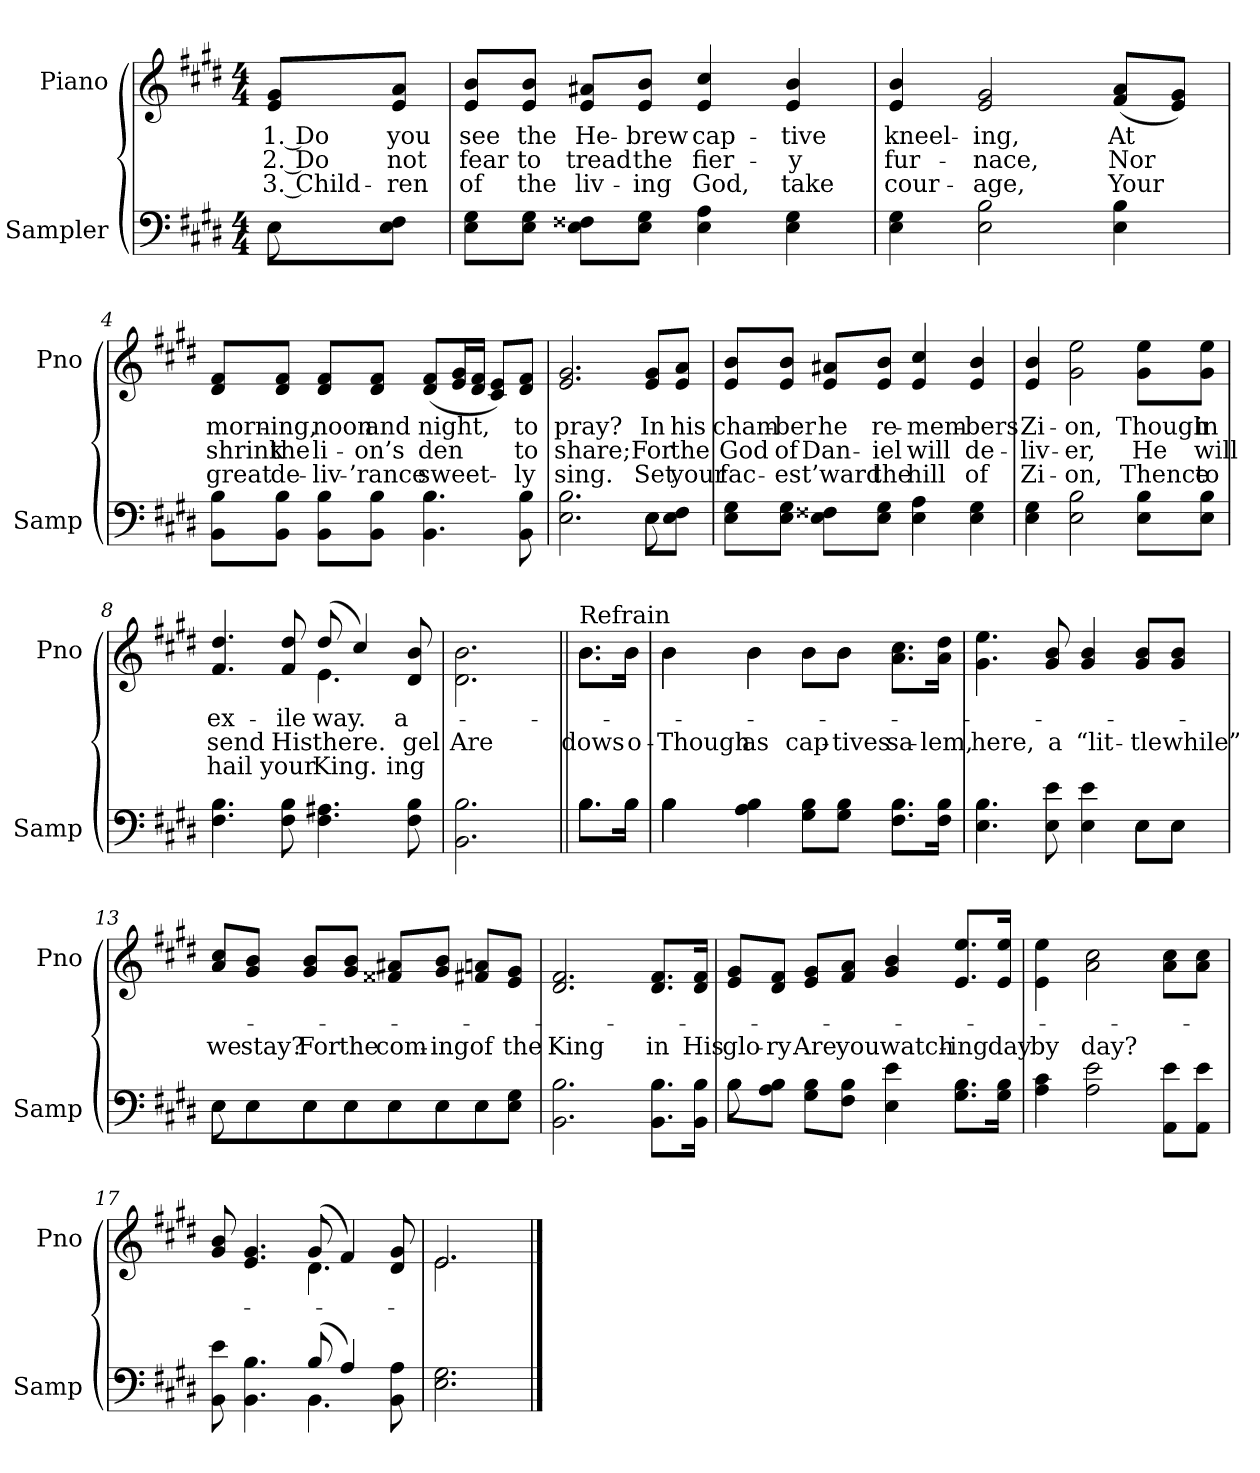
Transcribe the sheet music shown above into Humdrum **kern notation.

**kern	**kern	**text	**text	**text
*part2	*part1	*part1	*part1	*part1
*staff2	*staff1	*staff1	*staff1	*staff1
*I"Sampler	*I"Piano	*	*	*
*I'Samp	*I'Pno	*	*	*
*clefF4	*clefG2	*	*	*
*k[f#c#g#d#]	*k[f#c#g#d#]	*	*	*
*E:	*E:	*	*	*
*M4/4	*M4/4	*	*	*
=1	=1	=1	=1	=1
*^	*	*	*	*
8E\L	8E	8e/ 8g#/L	1. Do	2. Do	3. Child-
8E\ 8F#\J	8ryy	8e/ 8a/J	you	not	-ren
*v	*v	*	*	*	*
=2	=2	=2	=2	=2
8E\ 8G#\L	8e/ 8b/L	see	fear	of
8E\ 8G#\J	8e/ 8b/J	the	to	the
8E\ 8F##X\L	8e/ 8a#X/L	He-	tread	liv-
8E\ 8G#\J	8e/ 8b/J	-brew	the	-ing
4E 4A	4e 4cc#	cap-	fier-	God,
4E 4G#	4e 4b	-tive	-y	take
=3	=3	=3	=3	=3
4E 4G#	4e 4b	kneel-	fur-	cour-
2E 2B	2e 2g#	-ing,	-nace,	-age,
4E 4B	(8f#/ 8a/L	At	Nor	Your
.	8e/ 8g#/J)	.	.	.
=4	=4	=4	=4	=4
8BB\ 8B\L	8d#/ 8f#/L	morn-	shrink	great
8BB\ 8B\J	8d#/ 8f#/J	-ing,	the	de-
8BB\ 8B\L	8d#/ 8f#/L	noon	li-	-liv-
8BB\ 8B\J	8d#/ 8f#/J	and	-on’s	-’rance
4.BB 4.B	(8d#/ 8f#/L	night,	den	sweet-
.	16e/ 16g#/L	.	.	.
.	16d#/ 16f#/JJ	.	.	.
.	8c#/ 8e/L)	.	.	.
8BB\ 8B\	8d#/ 8f#/J	to	to	-ly
=5	=5	=5	=5	=5
*^	*	*	*	*
2.E 2.B	2.ryy	2.e 2.g#	pray?	share;	sing.
8E\L	8E	8e/ 8g#/L	In	For	Set
8E\ 8F#\J	8ryy	8e/ 8a/J	his	the	your
*v	*v	*	*	*	*
=6	=6	=6	=6	=6
8E\ 8G#\L	8e/ 8b/L	cham-	God	fac-
8E\ 8G#\J	8e/ 8b/J	-ber	of	-es
8E\ 8F##X\L	8e/ 8a#X/L	he	Dan-	t’ward
8E\ 8G#\J	8e/ 8b/J	re-	-iel	the
4E 4A	4e 4cc#	-mem-	will	hill
4E 4G#	4e 4b	-bers	de-	of
=7	=7	=7	=7	=7
4E 4G#	4e 4b	Zi-	-liv-	Zi-
2E 2B	2g# 2ee	-on,	-er,	-on,
8E\ 8B\L	8g#\ 8ee\L	Though	He	Thence
8E\ 8B\J	8g#\ 8ee\J	in	will	to
=8	=8	=8	=8	=8
*	*^	*	*	*
4.F# 4.B	4.f# 4.dd#	2ryy	ex-	send	hail
8F# 8B	8f# 8dd#	.	-ile	His	your
4.F# 4.A#X	(8dd#/	4.e	-way.	there.	King.
.	4cc#/)	.	.	.	.
8F# 8B	8d# 8b	8ryy	a-	-gel	-ing
*	*v	*v	*	*	*
=9	=9	=9	=9	=9
2.BB 2.B	2.d#\ 2.b\	.	Are	.
=10||	=10||	=10||	=10||	=10||
*^	*^	*	*	*
!	!	!LO:TX:t=Refrain	!	!	!	!
8.B\L	8.B\L	8.b\L	8.b\L	.	-dows	.
16B\Jk	16B\Jk	16b\Jk	16b\Jk	.	o-	.
=11	=11	=11	=11	=11	=11	=11
4B\	4B	4b\	4b	.	Though	.
4A 4B	2.ryy	4b\	4b	.	as	.
8G#\ 8B\L	.	8b\L	8b\L	.	cap-	.
8G#\ 8B\J	.	8b\J	8b\J	.	-tives	.
8.F#\ 8.B\L	.	8.a\ 8.cc#\L	4ryy	.	-sa-	.
16F#\ 16B\Jk	.	16a\ 16dd#\Jk	.	.	-lem,	.
*	*	*v	*v	*	*	*
=12	=12	=12	=12	=12	=12
4.E 4.B	2.ryy	4.g# 4.ee	.	here,	.
8E 8e	.	8g# 8b	.	a	.
4E 4e	.	4g# 4b	.	“lit-	.
8E\L	8E\L	8g#/ 8b/L	.	-tle	.
8E\J	8E\J	8g#/ 8b/J	.	while”	.
=13	=13	=13	=13	=13	=13
8E\L	8E	8a/ 8cc#/L	.	we	.
8E\J	8E\L	8g#/ 8b/J	.	stay?	.
8E\L	8E\J	8g#/ 8b/L	.	For	.
8E\J	8E\L	8g#/ 8b/J	.	the	.
8E\L	8E\J	8f##X/ 8a#X/L	.	com-	.
8E\J	8E\L	8g#/ 8b/J	.	-ing	.
8E\L	8E\J	8f#X/ 8an/L	.	of	.
8E\ 8G#\J	8ryy	8e/ 8g#/J	.	the	.
*v	*v	*	*	*	*
=14	=14	=14	=14	=14
2.BB 2.B	2.d# 2.f#	.	King	.
8.BB\ 8.B\L	8.d#/ 8.f#/L	.	in	.
16BB\ 16B\Jk	16d#/ 16f#/Jk	.	His	.
=15	=15	=15	=15	=15
*^	*	*	*	*
8B\L	8B	8e/ 8g#/L	.	glo-	.
8A\ 8B\J	2..ryy	8d#/ 8f#/J	.	-ry	.
8G#\ 8B\L	.	8e/ 8g#/L	.	Are	.
8F#\ 8B\J	.	8f#/ 8a/J	.	you	.
4E 4e	.	4g# 4b	.	watch-	.
8.G#\ 8.B\L	.	8.e/ 8.ee/L	.	-ing	.
16G#\ 16B\Jk	.	16e/ 16ee/Jk	.	day	.
*v	*v	*	*	*	*
=16	=16	=16	=16	=16
4A 4c#	4e\ 4ee\	.	by	.
2A 2e	2a 2cc#	.	day?	.
8AA\ 8e\L	8a\ 8cc#\L	.	.	.
8AA\ 8e\J	8a\ 8cc#\J	.	.	.
=17	=17	=17	=17	=17
*^	*^	*	*	*
8BB 8e	2ryy	8g# 8b	2ryy	.	.	.
4.BB 4.B	.	4.e 4.g#	.	.	.	.
(8B/	4.BB	(8g#/	4.d#	.	.	.
4A/)	.	4f#/)	.	.	.	.
8BB 8A	8ryy	8d# 8g#	8ryy	.	.	.
*v	*v	*	*	*	*	*
=18	=18	=18	=18	=18	=18
2.E 2.G#	2.e/	2.e	.	.	.
*	*v	*v	*	*	*
==	==	==	==	==
*-	*-	*-	*-	*-
